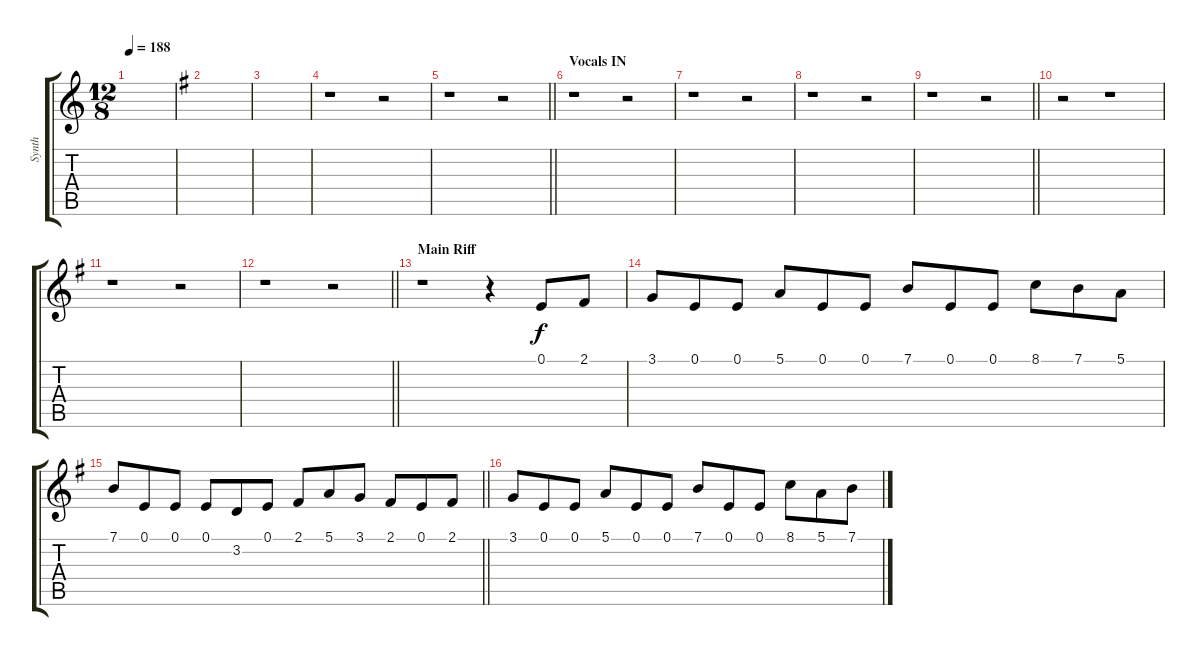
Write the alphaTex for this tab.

\track ("Synth" "Synth") {instrument lead2sawtooth}
\staff {score tabs}
\tuning (E4 B3 G3 D3 A2 E2) {hide}
\ts (12 8)
\tempo 188
\clef g2
\ks c
|
\ks g
|
|
r.1 r.2 |
\barLineRight lightlight
r.1 r.2 |
\section ("" "Vocals IN")
r.1 r.2 |
r.1 r.2 |
r.1 r.2 |
\barLineRight lightlight
r.1 r.2 |
r.2 r.1 |
r.1 r.2 |
\barLineRight lightlight
r.1 r.2 |
\section ("" "Main Riff")
r.1 r.4 0.1.8 2.1.8 |
3.1.8 0.1.8 0.1.8 5.1.8 0.1.8 0.1.8 7.1.8 0.1.8 0.1.8 8.1.8 7.1.8 5.1.8 |
\barLineRight lightlight
7.1.8 0.1.8 0.1.8 0.1.8 3.2.8 0.1.8 2.1.8 5.1.8 3.1.8 2.1.8 0.1.8 2.1.8 |
3.1.8 0.1.8 0.1.8 5.1.8 0.1.8 0.1.8 7.1.8 0.1.8 0.1.8 8.1.8 5.1.8 7.1.8
